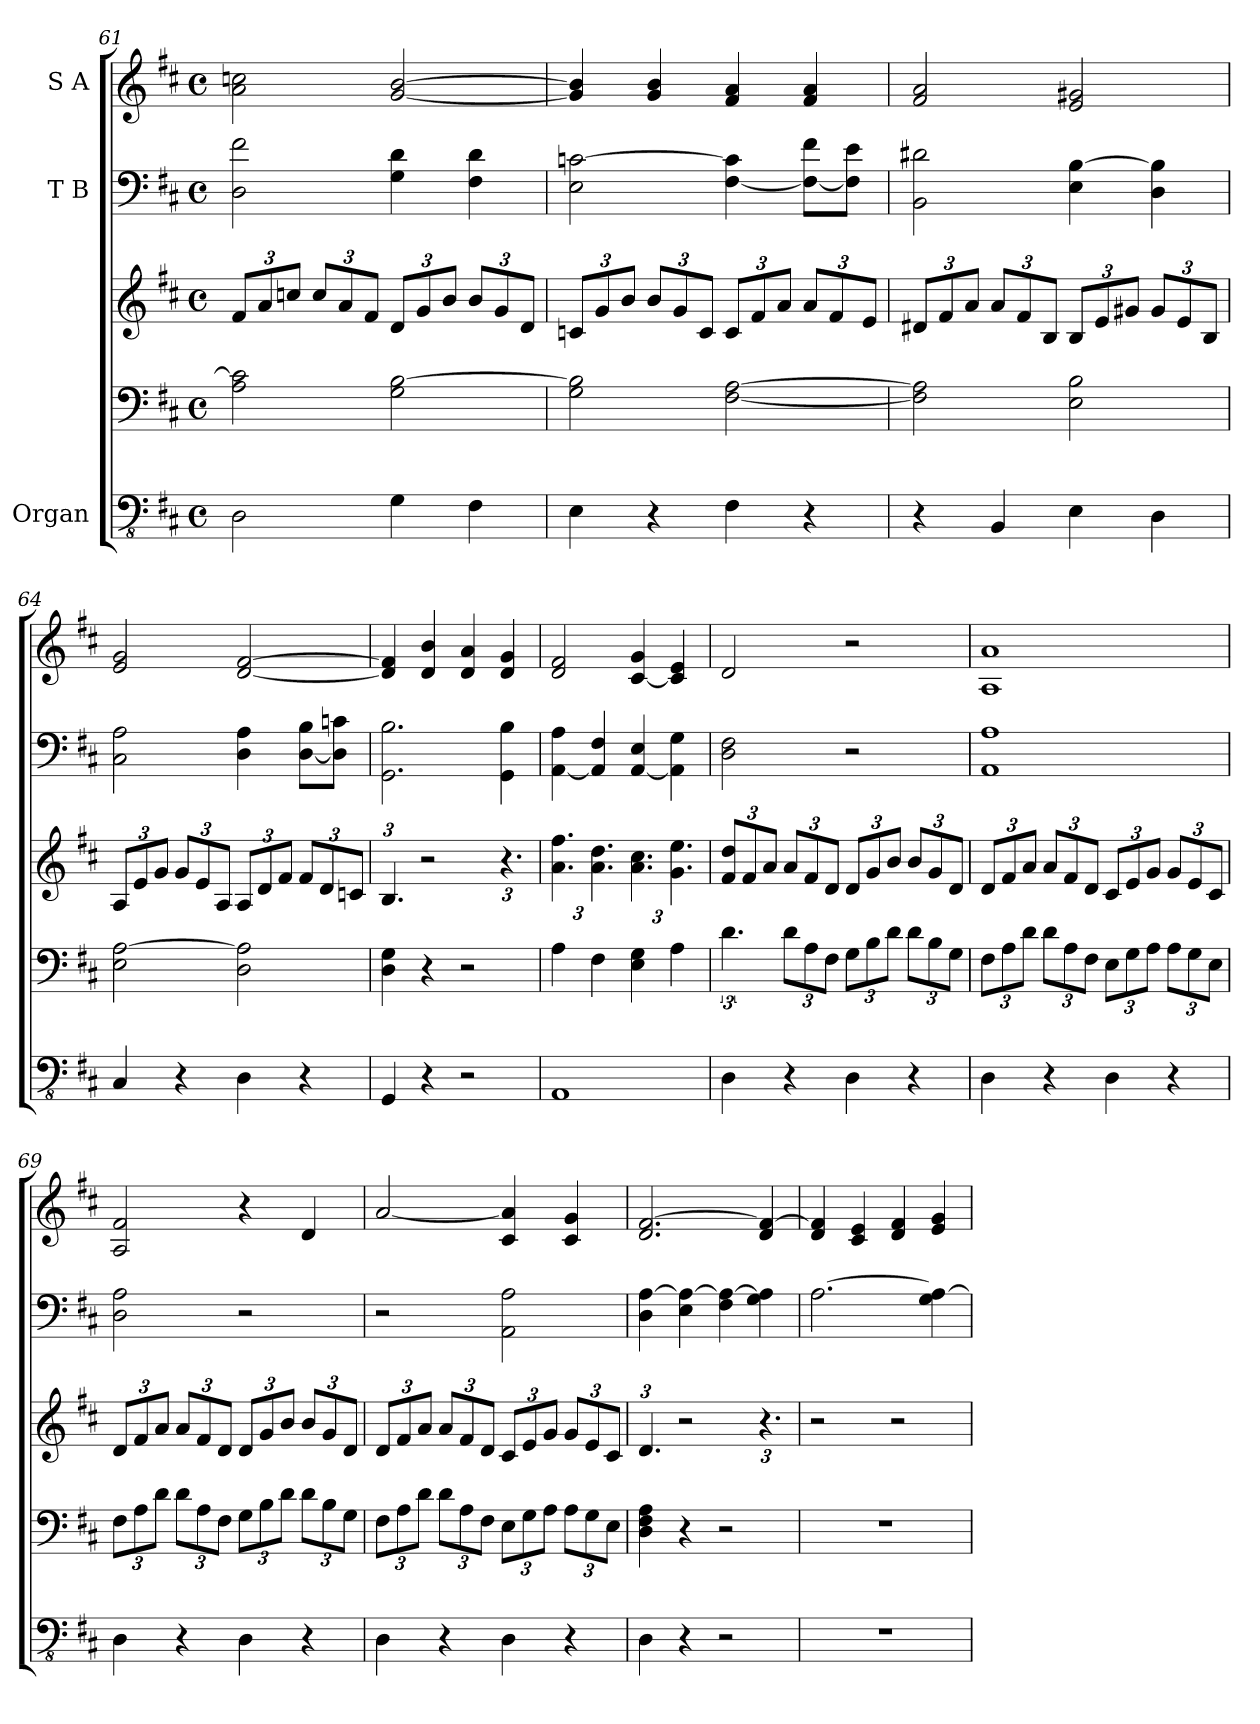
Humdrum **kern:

**kern	**kern	**kern	**kern	**kern
*part3	*part3	*part3	*part2	*part1
*staff5	*staff4	*staff3	*staff2	*staff1
*I"Organ	*	*	*I"T B	*I"S A
*clefFv4	*clefF4	*clefG2	*clefF4	*clefG2
*k[f#c#]	*k[f#c#]	*k[f#c#]	*k[f#c#]	*k[f#c#]
*M4/4	*M4/4	*M4/4	*M4/4	*M4/4
*met(c)	*met(c)	*met(c)	*met(c)	*met(c)
*	*	*Xbrackettup	*	*
=61	=61	=61	=61	=61
2DD\	2A\ 2c\]	12f#/L	2D\ 2f#\	2a\ 2ccn\
.	.	12a/	.	.
.	.	12ccn/J	.	.
.	.	12cc/L	.	.
.	.	12a/	.	.
.	.	12f#/J	.	.
4GG\	2G\ [2B\	12d/L	4G\ 4d\	[2g/ [2b/
.	.	12g/	.	.
.	.	12b/J	.	.
4FF#\	.	12b/L	4F#\ 4d\	.
.	.	12g/	.	.
.	.	12d/J	.	.
=62	=62	=62	=62	=62
4EE\	2G\ 2B\]	12cn/L	2E\ [2cn\	4g/] 4b/]
.	.	12g/	.	.
.	.	12b/J	.	.
4r	.	12b/L	.	4g/ 4b/
.	.	12g/	.	.
.	.	12c/J	.	.
4FF#\	[2F#\ [2A\	12c/L	[4F#\ 4c\]	4f#/ 4a/
.	.	12f#/	.	.
.	.	12a/J	.	.
4r	.	12a/L	8F#\_ 8f#\L	4f#/ 4a/
.	.	12f#/	.	.
.	.	.	8F#\] 8e\J	.
.	.	12e/J	.	.
!!LO:PB:g=z
=63	=63	=63	=63	=63
4r	2F#\] 2A\]	12d#X/L	2BB\ 2d#X\	2f#/ 2a/
.	.	12f#/	.	.
.	.	12a/J	.	.
4BBB/	.	12a/L	.	.
.	.	12f#/	.	.
.	.	12B/J	.	.
4EE\	2E\ 2B\	12B/L	4E\ [4B\	2e/ 2g#X/
.	.	12e/	.	.
.	.	12g#X/J	.	.
4DD\	.	12g#/L	4D\ 4B\]	.
.	.	12e/	.	.
.	.	12B/J	.	.
=64	=64	=64	=64	=64
4CC#/	2E\ [2A\	12A/L	2C#\ 2A\	2e/ 2g/
.	.	12e/	.	.
.	.	12g/J	.	.
4r	.	12g/L	.	.
.	.	12e/	.	.
.	.	12A/J	.	.
4DD\	2D\ 2A\]	12A/L	4D\ 4A\	[2d/ [2f#/
.	.	12d/	.	.
.	.	12f#/J	.	.
4r	.	12f#/L	[8D\ 8B\L	.
.	.	12d/	.	.
.	.	.	8D\] 8cn\J	.
.	.	12cn/J	.	.
=65	=65	=65	=65	=65
4GGG/	4D\ 4G\	6.B/	2.GG\ 2.B\	4d/] 4f#/]
4r	4r	2r	.	4d/ 4b/
2r	2r	.	.	4d/ 4a/
.	.	6.r	4GG\ 4B\	4d/ 4g/
=66	=66	=66	=66	=66
1AAA	4A\	6.a\ 6.ff#\	[4AA\ 4A\	2d/ 2f#/
.	4F#\	6.a\ 6.dd\	4AA/] 4F#/	.
.	4E\ 4G\	6.a\ 6.cc#\	[4AA/ 4E/	[4c#/ 4g/
.	4A\	6.g\ 6.ee\	4AA\] 4G\	4c#/] 4e/
=67	=67	=67	=67	=67
4DD\	6.d\	12f#/ 12dd/L	2D\ 2F#\	2d/
.	.	12f#/	.	.
.	.	12a/J	.	.
*	*Xbrackettup	*	*	*
4r	12d\L	12a/L	.	.
.	12A\	12f#/	.	.
.	12F#\J	12d/J	.	.
4DD\	12G\L	12d/L	2r	2r
.	12B\	12g/	.	.
.	12d\J	12b/J	.	.
4r	12d\L	12b/L	.	.
.	12B\	12g/	.	.
.	12G\J	12d/J	.	.
!!LO:LB:g=z
=68	=68	=68	=68	=68
4DD\	12F#\L	12d/L	1AA 1A	1A 1a
.	12A\	12f#/	.	.
.	12d\J	12a/J	.	.
4r	12d\L	12a/L	.	.
.	12A\	12f#/	.	.
.	12F#\J	12d/J	.	.
4DD\	12E\L	12c#/L	.	.
.	12G\	12e/	.	.
.	12A\J	12g/J	.	.
4r	12A\L	12g/L	.	.
.	12G\	12e/	.	.
.	12E\J	12c#/J	.	.
=69	=69	=69	=69	=69
4DD\	12F#\L	12d/L	2D\ 2A\	2A/ 2f#/
.	12A\	12f#/	.	.
.	12d\J	12a/J	.	.
4r	12d\L	12a/L	.	.
.	12A\	12f#/	.	.
.	12F#\J	12d/J	.	.
4DD\	12G\L	12d/L	2r	4r
.	12B\	12g/	.	.
.	12d\J	12b/J	.	.
4r	12d\L	12b/L	.	4d/
.	12B\	12g/	.	.
.	12G\J	12d/J	.	.
=70	=70	=70	=70	=70
4DD\	12F#\L	12d/L	2r	[2a/
.	12A\	12f#/	.	.
.	12d\J	12a/J	.	.
4r	12d\L	12a/L	.	.
.	12A\	12f#/	.	.
.	12F#\J	12d/J	.	.
4DD\	12E\L	12c#/L	2AA\ 2A\	4c#/ 4a/]
.	12G\	12e/	.	.
.	12A\J	12g/J	.	.
4r	12A\L	12g/L	.	4c#/ 4g/
.	12G\	12e/	.	.
.	12E\J	12c#/J	.	.
=71	=71	=71	=71	=71
4DD\	4D\ 4F#\ 4A\	6.d/	4D\ [4A\	2.d/ [2.f#/
4r	4r	2r	4E\ 4A\_	.
2r	2r	.	4F#\ 4A\_	.
.	.	6.r	4G\ 4A\]	4d/ 4f#/_
=72	=72	=72	=72	=72
1r	1r	2r	[2.A\	4d/ 4f#/]
.	.	.	.	4c#/ 4e/
.	.	2r	.	4d/ 4f#/
.	.	.	4G\ 4A\_	4e/ 4g/
=	=	=	=	=
*-	*-	*-	*-	*-
